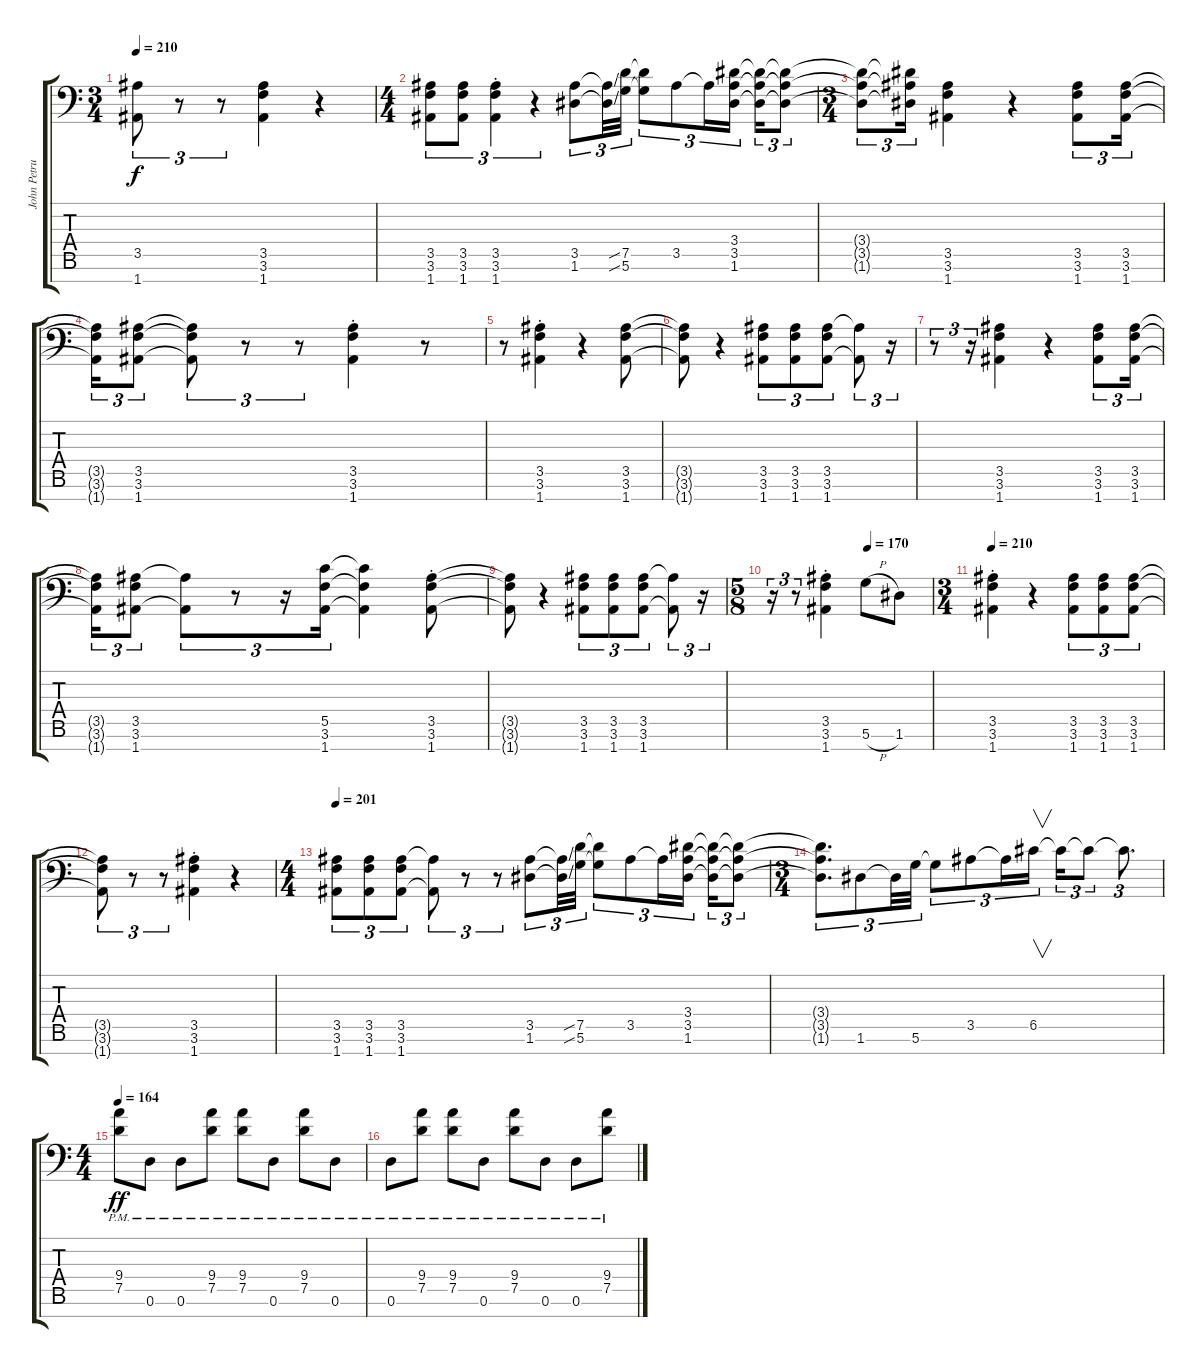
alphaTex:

\track ("John Petrucci" "John Petru") {instrument distortionguitar}
\staff {score tabs}
\tuning (D4 A3 F3 C3 G2 D2 A1) {hide}
\ts (3 4)
\tempo 210
\clef f4
\ks c
(3.5{t} 1.7{t}).8{tu (3 2) dy f} r.8{tu (3 2)} r.8{tu (3 2)} (3.5 3.6 1.7).4 r.4 |
\ts (4 4)
(3.5 3.6 1.7).8{tu (3 2)} (3.5 3.6 1.7).8{tu (3 2)} (3.5 3.6{st} 1.7).4{tu (3 2)} r.4{tu (3 2)} (3.5 1.6).8{tu (3 2)} (3.5{ss t} 1.6{ss t}).32{tu (3 2)} (7.5 5.6).32{tu (3 2)} (7.5{t} 5.6{t}).8{tu (3 2)} 3.5.8{tu (3 2)} 3.5{t}.16{tu (3 2)} (3.4 3.5 1.6).16{tu (3 2) beam splitsecondary} (3.4{t} 3.5{t} 1.6{t}).16{tu (3 2)} (3.4{t} 3.5{t} 1.6{t}).8{tu (3 2)} |
\ts (3 4)
(3.4{t} 3.5{t} 1.6{t}).8{tu (3 2)} (3.4{t} 3.5{t} 1.6{t}).16{tu (3 2)} (3.5 3.6 1.7).4 r.4 (3.5 3.6 1.7).8{tu (3 2)} (3.5 3.6 1.7).16{tu (3 2)} |
(3.5{t} 3.6{t} 1.7{t}).16{tu (3 2)} (3.5 3.6 1.7).8{tu (3 2)} (3.5{t} 3.6{t} 1.7{t}).8{tu (3 2)} r.8{tu (3 2)} r.8{tu (3 2)} (3.5 3.6{st} 1.7).4 r.8 |
r.8 (3.5 3.6{st} 1.7).4 r.4 (3.5 3.6 1.7).8 |
(3.5{t} 3.6{t} 1.7{t}).8 r.4 (3.5 3.6 1.7).8{tu (3 2)} (3.5 3.6 1.7).8{tu (3 2)} (3.5 3.6 1.7).8{tu (3 2)} (3.5{t} 1.7{t}).8{tu (3 2)} r.16{tu (3 2)} |
r.8{tu (3 2)} r.16{tu (3 2)} (3.5 3.6 1.7).4 r.4 (3.5 3.6 1.7).8{tu (3 2)} (3.5 3.6 1.7).16{tu (3 2)} |
(3.5{t} 3.6{t} 1.7{t}).16{tu (3 2)} (3.5 3.6 1.7).8{tu (3 2)} (3.5{t} 1.7{t}).8{tu (3 2)} r.8{tu (3 2)} r.16{tu (3 2)} (5.5 3.6 1.7).16{tu (3 2)} (5.5{t} 3.6{t} 1.7{t}).4 (3.5 3.6{st} 1.7).8 |
(3.5{t} 3.6{t} 1.7{t}).8 r.4 (3.5 3.6 1.7).8{tu (3 2)} (3.5 3.6 1.7).8{tu (3 2)} (3.5 3.6 1.7).8{tu (3 2)} (3.5{t} 1.7{t}).8{tu (3 2)} r.16{tu (3 2)} |
\ts (5 8)
\tempo (170 0.6)
r.16{tu (3 2)} r.8{tu (3 2)} (3.5 3.6{st} 1.7).4 5.6{h}.8 1.6.8 |
\ts (3 4)
\tempo 210
(3.5 3.6{st} 1.7).4 r.4 (3.5 3.6 1.7).8{tu (3 2)} (3.5 3.6 1.7).8{tu (3 2)} (3.5 3.6 1.7).8{tu (3 2)} |
(3.5{t} 3.6{t} 1.7{t}).8{tu (3 2)} r.8{tu (3 2)} r.8{tu (3 2)} (3.5 3.6{st} 1.7).4 r.4 |
\ts (4 4)
\tempo 201
(3.5 3.6 1.7).8{tu (3 2)} (3.5 3.6 1.7).8{tu (3 2)} (3.5 3.6 1.7).8{tu (3 2)} (3.5{t} 1.7{t}).8{tu (3 2)} r.8{tu (3 2)} r.8{tu (3 2)} (3.5 1.6).8{tu (3 2)} (3.5{ss t} 1.6{ss t}).32{tu (3 2)} (7.5 5.6).32{tu (3 2)} (7.5{t} 5.6{t}).8{tu (3 2)} 3.5.8{tu (3 2)} 3.5{t}.16{tu (3 2)} (3.4 3.5 1.6).16{tu (3 2) beam splitsecondary} (3.4{t} 3.5{t} 1.6{t}).16{tu (3 2)} (3.4{t} 3.5{t} 1.6{t}).8{tu (3 2)} |
\ts (3 4)
(3.4{t} 3.5{t} 1.6{t}).8{d tu (3 2)} 1.6.8{tu (3 2)} 1.6{t}.32{tu (3 2)} 5.6.32{tu (3 2)} 5.6{t}.8{tu (3 2)} 3.5.8{tu (3 2)} 3.5{t}.16{tu (3 2)} 6.5.16{v tu (3 2)} 6.5{t}.16{tu (3 2)} 6.5{t}.8{tu (3 2)} 6.5{t}.8{d tu (3 2)} |
\ts (4 4)
\tempo 164
(9.4{pm} 7.5).8{dy ff volume 11} 0.6{pm}.8 0.6{pm}.8 (9.4{pm} 7.5).8 (9.4{pm} 7.5).8 0.6{pm}.8 (9.4{pm} 7.5).8 0.6{pm}.8 |
0.6{pm}.8 (9.4{pm} 7.5).8 (9.4{pm} 7.5).8 0.6{pm}.8 (9.4{pm} 7.5).8 0.6{pm}.8 0.6{pm}.8 (9.4{pm} 7.5).8
